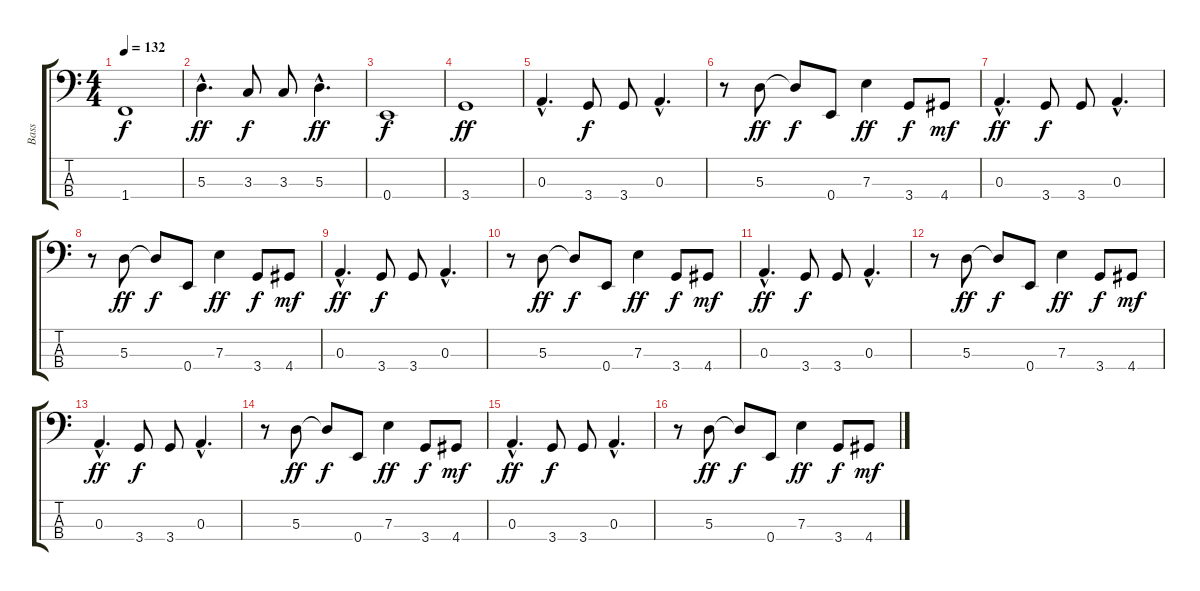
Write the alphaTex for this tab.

\track ("Bass" "Bass") {instrument electricbasspick}
\staff {score tabs}
\tuning (G2 D2 A1 E1) {hide}
\ts (4 4)
\tempo 132
\clef f4
\ks c
1.4.1{dy f} |
5.3{hac}.4{d dy ff} 3.3.8{dy f} 3.3.8 5.3{hac}.4{d dy ff} |
0.4.1{dy f} |
3.4.1{dy ff} |
0.3{hac}.4{d} 3.4.8{dy f} 3.4.8 0.3{hac}.4{d} |
r.8 5.3.8{dy ff} 5.3{t}.8{dy f} 0.4.8 7.3.4{dy ff} 3.4.8{dy f} 4.4.8{dy mf} |
0.3{hac}.4{d dy ff} 3.4.8{dy f} 3.4.8 0.3{hac}.4{d} |
r.8 5.3.8{dy ff} 5.3{t}.8{dy f} 0.4.8 7.3.4{dy ff} 3.4.8{dy f} 4.4.8{dy mf} |
0.3{hac}.4{d dy ff} 3.4.8{dy f} 3.4.8 0.3{hac}.4{d} |
r.8 5.3.8{dy ff} 5.3{t}.8{dy f} 0.4.8 7.3.4{dy ff} 3.4.8{dy f} 4.4.8{dy mf} |
0.3{hac}.4{d dy ff} 3.4.8{dy f} 3.4.8 0.3{hac}.4{d} |
r.8 5.3.8{dy ff} 5.3{t}.8{dy f} 0.4.8 7.3.4{dy ff} 3.4.8{dy f} 4.4.8{dy mf} |
0.3{hac}.4{d dy ff} 3.4.8{dy f} 3.4.8 0.3{hac}.4{d} |
r.8 5.3.8{dy ff} 5.3{t}.8{dy f} 0.4.8 7.3.4{dy ff} 3.4.8{dy f} 4.4.8{dy mf} |
0.3{hac}.4{d dy ff} 3.4.8{dy f} 3.4.8 0.3{hac}.4{d} |
r.8 5.3.8{dy ff} 5.3{t}.8{dy f} 0.4.8 7.3.4{dy ff} 3.4.8{dy f} 4.4.8{dy mf}
